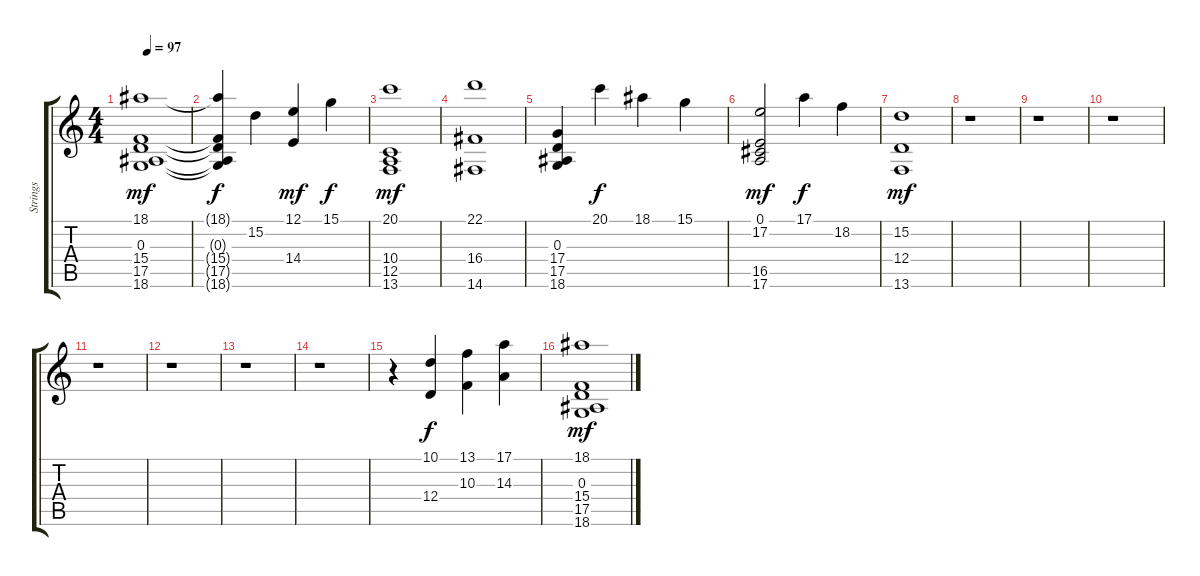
\track ("Strings" "Strings") {instrument stringensemble1}
\staff {score tabs}
\tuning (E4 B3 G3 D3 A2 E2) {hide}
\ts (4 4)
\tempo 97
\clef g2
\ks c
(18.1 0.3 15.4 17.5 18.6).1{dy mf} |
(18.1{t} 0.3{t} 15.4{t} 17.5{t} 18.6{t}).4{dy f} 15.2.4 (12.1 14.4).4{dy mf} 15.1.4{dy f} |
(20.1 10.4 12.5 13.6).1{dy mf} |
(22.1 16.4 14.6).1 |
(0.3 17.4 17.5 18.6).4 20.1.4{dy f} 18.1.4 15.1.4 |
(0.1 17.2 16.5 17.6).2{dy mf} 17.1.4{dy f} 18.2.4 |
(15.2 12.4 13.6).1{dy mf} |
r.1 |
r.1 |
r.1 |
r.1 |
r.1 |
r.1 |
r.1 |
r.4 (10.1 12.4).4{dy f} (13.1 10.3).4 (17.1 14.3).4 |
(18.1 0.3 15.4 17.5 18.6).1{dy mf}
